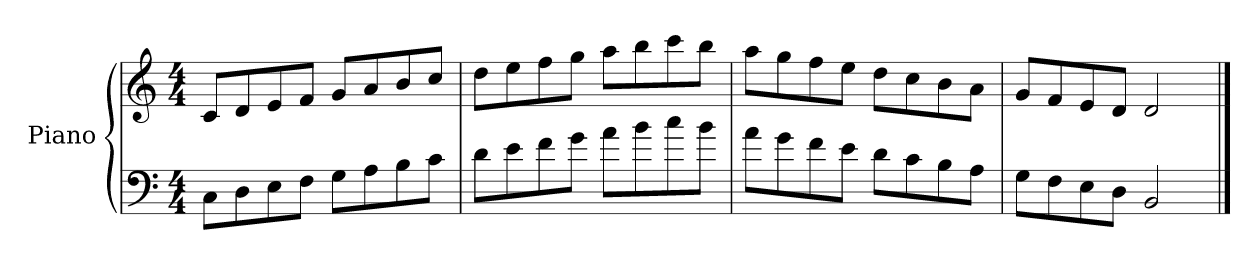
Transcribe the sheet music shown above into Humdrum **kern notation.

**kern	**kern
*part1	*part1
*staff2	*staff1
*I"Piano	*
*I'Pno.	*
*clefF4	*clefG2
*k[]	*k[]
*M4/4	*M4/4
=1	=1
8C\L	8c/L
8D\	8d/
8E\	8e/
8F\J	8f/J
8G\L	8g/L
8A\	8a/
8B\	8b/
8c\J	8cc/J
=2	=2
8d\L	8dd\L
8e\	8ee\
8f\	8ff\
8g\J	8gg\J
8a\L	8aa\L
8b\	8bb\
8cc\	8ccc\
8b\J	8bb\J
=3	=3
8a\L	8aa\L
8g\	8gg\
8f\	8ff\
8e\J	8ee\J
8d\L	8dd\L
8c\	8cc\
8B\	8b\
8A\J	8a\J
=4	=4
8G\L	8g/L
8F\	8f/
8E\	8e/
8D\J	8d/J
2BB/	2d/
==	==
*-	*-
